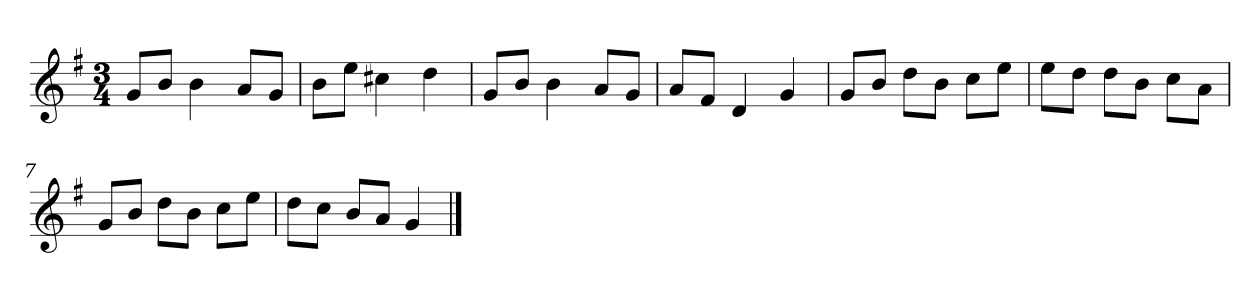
**kern
*part1
*staff1
*clefG2
*k[f#]
*G:
*M3/4
=
8g/L
8b/J
4b
8a/L
8g/J
=2
8b\L
8ee\J
4cc#X
4dd
=3
8g/L
8b/J
4b
8a/L
8g/J
=4
8a/L
8f#/J
4d
4g
=5y
8g/L
8b/J
8dd\L
8b\J
8cc\L
8ee\J
=6
8ee\L
8dd\J
8dd\L
8b\J
8cc\L
8a\J
=7
8g/L
8b/J
8dd\L
8b\J
8cc\L
8ee\J
=8
8dd\L
8cc\J
8b/L
8a/J
4g
==
*-
